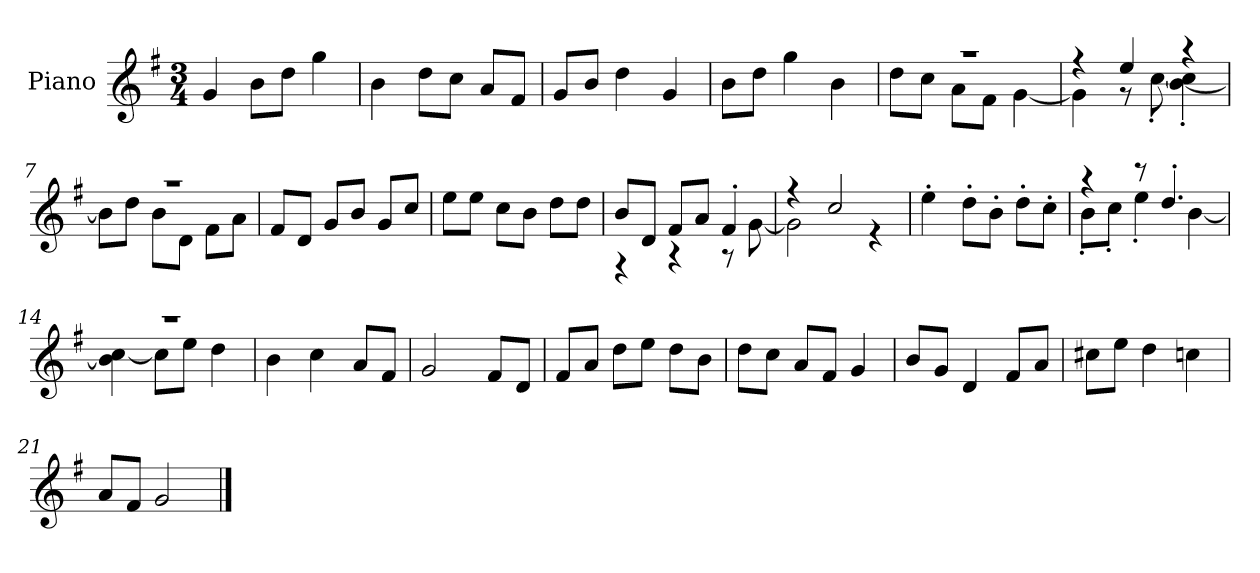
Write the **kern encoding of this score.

**kern
*part1
*staff1
*I"Piano
*I'P-no
*clefG2
*k[f#]
*M3/4
*MM179
=1
4g/
8b\L
8dd\J
4gg\
=2
4b\
8dd\L
8cc\J
8a/L
8f#/J
=3
8g/L
8b/J
4dd\
4g/
=4
8b\L
8dd\J
4gg\
4b\
=5
*^
2.r	8dd\L
.	8cc\J
.	8a\L
.	8f#\J
.	[4g\
=6	=6
4r	4g\]
4ee/	8r
.	[8cc'\
4r	[4b\' 4cc\]'
=7	=7
2.r	8b\L]
.	8dd\J
.	8b\L
.	8d\J
.	8f#\L
.	8a\J
*v	*v
!!LO:LB:g=z
=8
8f#/L
8d/J
8g/L
8b/J
8g/L
8cc/J
=9
8ee\L
8ee\J
8cc\L
8b\J
8dd\L
8dd\J
=10
*^
8b/L	4r
8d/J	.
8f#/L	4r
8a/J	.
4f#'/	8r
.	[8g\
=11	=11
4r	2g\]
2cc/	.
.	4r
*v	*v
=12
4ee'\
8dd'\L
8b'\J
8dd'\L
8cc'\J
=13
*^
4r	8b'\L
.	8cc'\J
8r	4ee'\
4.dd'/	.
.	[4b\
=14	=14
2.r	4b\] [4cc\
.	8cc\L]
.	8ee\J
.	4dd\
*v	*v
=15
4b\
4cc\
8a/L
8f#/J
!!LO:LB:g=z
=16
2g/
8f#/L
8d/J
=17
8f#/L
8a/J
8dd\L
8ee\J
8dd\L
8b\J
=18
8dd\L
8cc\J
8a/L
8f#/J
4g/
=19
8b/L
8g/J
4d/
8f#/L
8a/J
=20
8cc#X\L
8ee\J
4dd\
4ccn\
=21
8a/L
8f#/J
2g/
==
*-
